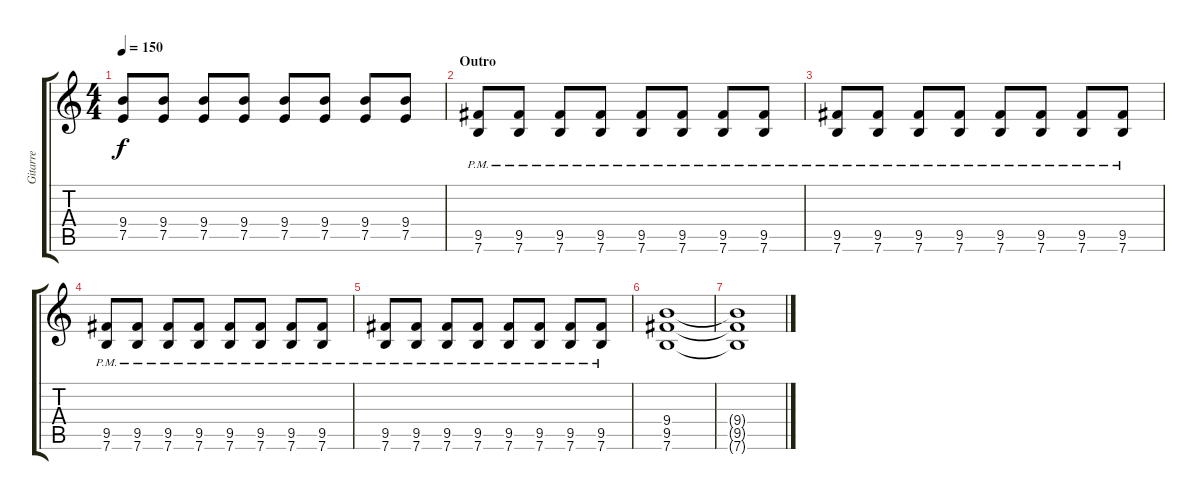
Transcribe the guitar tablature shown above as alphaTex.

\track ("Gitarre" "Gitarre") {instrument distortionguitar}
\staff {score tabs}
\tuning (E4 B3 G3 D3 A2 E2) {hide}
\ts (4 4)
\tempo 150
\clef g2
\ks c
(9.4 7.5).8{dy f} (9.4 7.5).8 (9.4 7.5).8 (9.4 7.5).8 (9.4 7.5).8 (9.4 7.5).8 (9.4 7.5).8 (9.4 7.5).8 |
\section ("" "Outro")
(9.5{pm} 7.6).8 (9.5{pm} 7.6).8 (9.5{pm} 7.6).8 (9.5{pm} 7.6).8 (9.5{pm} 7.6).8 (9.5{pm} 7.6).8 (9.5{pm} 7.6).8 (9.5{pm} 7.6).8 |
(9.5{pm} 7.6).8 (9.5{pm} 7.6).8 (9.5{pm} 7.6).8 (9.5{pm} 7.6).8 (9.5{pm} 7.6).8 (9.5{pm} 7.6).8 (9.5{pm} 7.6).8 (9.5{pm} 7.6).8 |
(9.5{pm} 7.6).8 (9.5{pm} 7.6).8 (9.5{pm} 7.6).8 (9.5{pm} 7.6).8 (9.5{pm} 7.6).8 (9.5{pm} 7.6).8 (9.5{pm} 7.6).8 (9.5{pm} 7.6).8 |
(9.5{pm} 7.6).8 (9.5{pm} 7.6).8 (9.5{pm} 7.6).8 (9.5{pm} 7.6).8 (9.5{pm} 7.6).8 (9.5{pm} 7.6).8 (9.5{pm} 7.6).8 (9.5{pm} 7.6).8 |
(9.4 9.5 7.6).1 |
(9.4{t} 9.5{t} 7.6{t}).1
